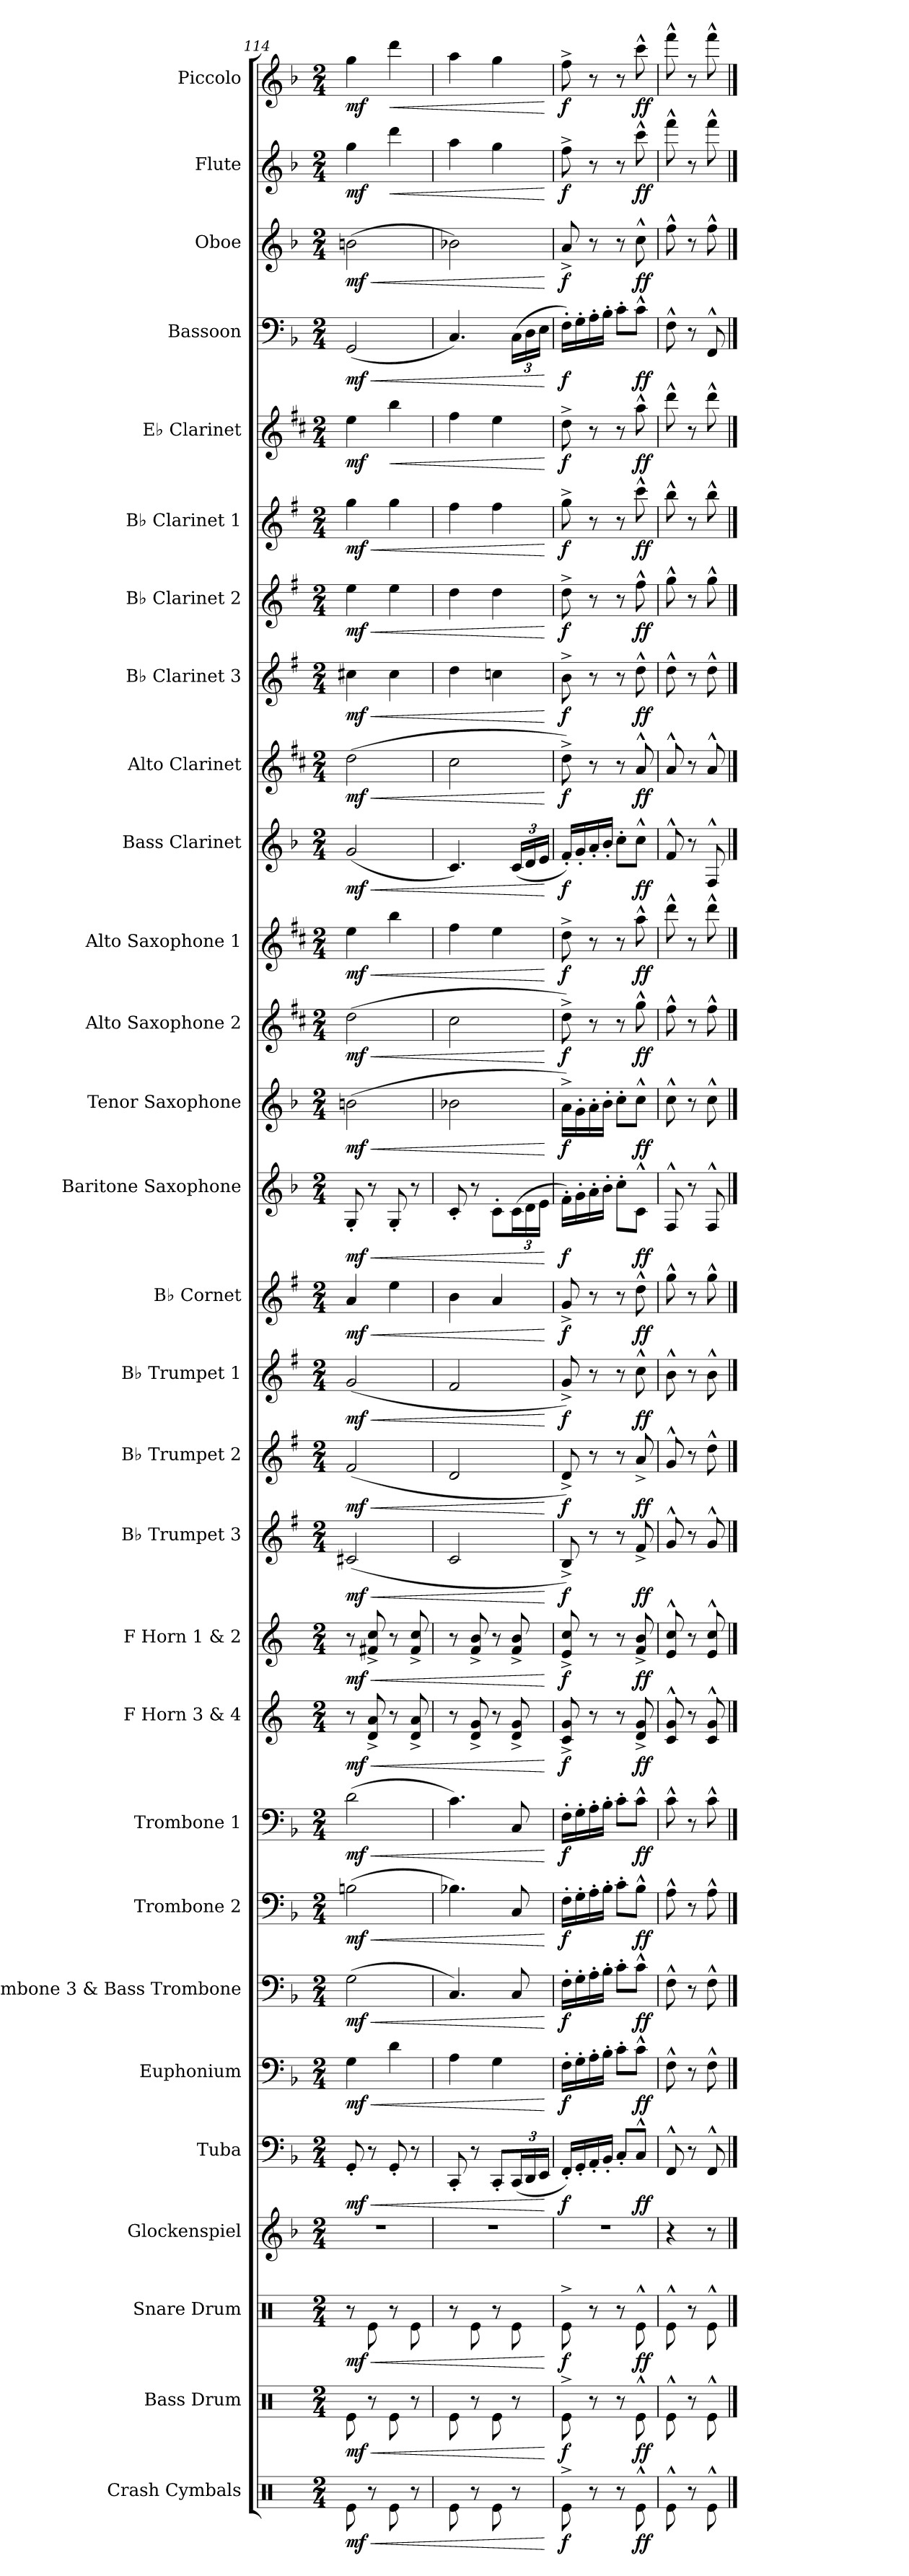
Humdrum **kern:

**kern	**dynam	**kern	**dynam	**kern	**dynam	**kern	**kern	**dynam	**kern	**dynam	**kern	**dynam	**kern	**dynam	**kern	**dynam	**kern	**dynam	**kern	**dynam	**kern	**dynam	**kern	**dynam	**kern	**dynam	**kern	**dynam	**kern	**dynam	**kern	**dynam	**kern	**dynam	**kern	**dynam	**kern	**dynam	**kern	**dynam	**kern	**dynam	**kern	**dynam	**kern	**dynam	**kern	**dynam	**kern	**dynam	**kern	**dynam	**kern	**dynam	**kern	**dynam
*part29	*part29	*part28	*part28	*part27	*part27	*part26	*part25	*part25	*part24	*part24	*part23	*part23	*part22	*part22	*part21	*part21	*part20	*part20	*part19	*part19	*part18	*part18	*part17	*part17	*part16	*part16	*part15	*part15	*part14	*part14	*part13	*part13	*part12	*part12	*part11	*part11	*part10	*part10	*part9	*part9	*part8	*part8	*part7	*part7	*part6	*part6	*part5	*part5	*part4	*part4	*part3	*part3	*part2	*part2	*part1	*part1
*staff29	*staff29	*staff28	*staff28	*staff27	*staff27	*staff26	*staff25	*staff25	*staff24	*staff24	*staff23	*staff23	*staff22	*staff22	*staff21	*staff21	*staff20	*staff20	*staff19	*staff19	*staff18	*staff18	*staff17	*staff17	*staff16	*staff16	*staff15	*staff15	*staff14	*staff14	*staff13	*staff13	*staff12	*staff12	*staff11	*staff11	*staff10	*staff10	*staff9	*staff9	*staff8	*staff8	*staff7	*staff7	*staff6	*staff6	*staff5	*staff5	*staff4	*staff4	*staff3	*staff3	*staff2	*staff2	*staff1	*staff1
*I"Crash Cymbals	*	*I"Bass Drum	*	*I"Snare Drum	*	*I"Glockenspiel	*I"Tuba	*	*I"Euphonium	*	*I"Trombone 3 &amp; Bass Trombone	*	*I"Trombone 2	*	*I"Trombone 1	*	*I"F Horn 3 &amp; 4	*	*I"F Horn 1 &amp; 2	*	*I"B♭ Trumpet 3	*	*I"B♭ Trumpet 2	*	*I"B♭ Trumpet 1	*	*I"B♭ Cornet	*	*I"Baritone Saxophone	*	*I"Tenor Saxophone	*	*I"Alto Saxophone 2	*	*I"Alto Saxophone 1	*	*I"Bass Clarinet	*	*I"Alto Clarinet	*	*I"B♭ Clarinet 3	*	*I"B♭ Clarinet 2	*	*I"B♭ Clarinet 1	*	*I"E♭ Clarinet	*	*I"Bassoon	*	*I"Oboe	*	*I"Flute	*	*I"Piccolo	*
*I'Cym.	*	*I'B. D.	*	*I'S. D.	*	*I'Glk.	*I'Tba.	*	*I'Euph.	*	*I'Tbn. 3 B. Tbn.	*	*I'Tbn. 2	*	*I'Tbn. 1	*	*I'F Hn. 3 4	*	*I'F Hn. 1 2	*	*I'B♭ Tpt. 3	*	*I'B♭ Tpt. 2	*	*I'B♭ Tpt. 1	*	*I'B♭ Cnt.	*	*I'Bar. Sax.	*	*I'T. Sax.	*	*I'A. Sax. 2	*	*I'A. Sax. 1	*	*I'B. Cl.	*	*I'A. Cl.	*	*I'B♭ Cl. 3	*	*I'B♭ Cl. 2	*	*I'B♭ Cl. 1	*	*I'E♭ Cl.	*	*I'Bsn.	*	*I'Ob.	*	*I'Fl.	*	*I'Picc.	*
*clefX	*	*clefX	*	*clefX	*	*clefG2	*clefF4	*	*clefF4	*	*clefF4	*	*clefF4	*	*clefF4	*	*clefG2	*	*clefG2	*	*clefG2	*	*clefG2	*	*clefG2	*	*clefG2	*	*clefG2	*	*clefG2	*	*clefG2	*	*clefG2	*	*clefG2	*	*clefG2	*	*clefG2	*	*clefG2	*	*clefG2	*	*clefG2	*	*clefF4	*	*clefG2	*	*clefG2	*	*clefG2	*
*	*	*	*	*	*	*ITrd-14c-24	*	*	*	*	*	*	*	*	*	*	*ITrd4c7	*	*ITrd4c7	*	*ITrd1c2	*	*ITrd1c2	*	*ITrd1c2	*	*ITrd1c2	*	*ITrd12c21	*	*ITrd8c14	*	*ITrd5c9	*	*ITrd5c9	*	*ITrd8c14	*	*ITrd5c9	*	*ITrd1c2	*	*ITrd1c2	*	*ITrd1c2	*	*ITrd-2c-3	*	*	*	*	*	*	*	*ITrd-7c-12	*
*k[]	*	*k[]	*	*k[]	*	*k[b-]	*k[b-]	*	*k[b-]	*	*k[b-]	*	*k[b-]	*	*k[b-]	*	*k[b-]	*	*k[b-]	*	*k[b-]	*	*k[b-]	*	*k[b-]	*	*k[b-]	*	*k[b-]	*	*k[b-]	*	*k[b-]	*	*k[b-]	*	*k[b-]	*	*k[b-]	*	*k[b-]	*	*k[b-]	*	*k[b-]	*	*k[b-]	*	*k[b-]	*	*k[b-]	*	*k[b-]	*	*k[b-]	*
*M2/4	*	*M2/4	*	*M2/4	*	*M2/4	*M2/4	*	*M2/4	*	*M2/4	*	*M2/4	*	*M2/4	*	*M2/4	*	*M2/4	*	*M2/4	*	*M2/4	*	*M2/4	*	*M2/4	*	*M2/4	*	*M2/4	*	*M2/4	*	*M2/4	*	*M2/4	*	*M2/4	*	*M2/4	*	*M2/4	*	*M2/4	*	*M2/4	*	*M2/4	*	*M2/4	*	*M2/4	*	*M2/4	*
=114	=114	=114	=114	=114	=114	=114	=114	=114	=114	=114	=114	=114	=114	=114	=114	=114	=114	=114	=114	=114	=114	=114	=114	=114	=114	=114	=114	=114	=114	=114	=114	=114	=114	=114	=114	=114	=114	=114	=114	=114	=114	=114	=114	=114	=114	=114	=114	=114	=114	=114	=114	=114	=114	=114	=114	=114
!	!LO:HP:b	!	!LO:HP:b	!	!LO:HP:b	!	!	!LO:HP:b	!	!LO:HP:b	!	!LO:HP:b	!	!LO:HP:b	!	!LO:HP:b	!	!LO:HP:b	!	!LO:HP:b	!	!LO:HP:b	!	!LO:HP:b	!	!LO:HP:b	!	!LO:HP:b	!	!LO:HP:b	!	!LO:HP:b	!	!LO:HP:b	!	!LO:HP:b	!	!LO:HP:b	!	!LO:HP:b	!	!LO:HP:b	!	!LO:HP:b	!	!LO:HP:b	!	!	!	!LO:HP:b	!	!LO:HP:b	!	!	!	!
!	!LO:DY:n=1:b	!	!LO:DY:n=1:b	!	!LO:DY:n=1:b	!	!	!LO:DY:n=1:b	!	!LO:DY:n=1:b	!	!LO:DY:n=1:b	!	!LO:DY:n=1:b	!	!LO:DY:n=1:b	!	!LO:DY:n=1:b	!	!LO:DY:n=1:b	!	!LO:DY:n=1:b	!	!LO:DY:n=1:b	!	!LO:DY:n=1:b	!	!LO:DY:n=1:b	!	!LO:DY:n=1:b	!	!LO:DY:n=1:b	!	!LO:DY:n=1:b	!	!LO:DY:n=1:b	!	!LO:DY:n=1:b	!	!LO:DY:n=1:b	!	!LO:DY:n=1:b	!	!LO:DY:n=1:b	!	!LO:DY:n=1:b	!	!LO:DY:b	!	!LO:DY:n=1:b	!	!LO:DY:n=1:b	!	!LO:DY:b	!	!LO:DY:b
8Re\	< mf	8Re\	< mf	8r	< mf	2r	8GG'/	< mf	4G\	< mf	(>2G\	< mf	(>2Bn\	< mf	(>2d\	< mf	8r	< mf	8r	< mf	(>2Bn/	< mf	(>2e/	< mf	(>2f/	< mf	4g/	< mf	8GG'/	< mf	(>2Bn\	< mf	(>2f\	< mf	4g\	< mf	(<2G/	< mf	(>2f\	< mf	4bn\	< mf	4dd\	< mf	4ff\	< mf	4gg\	mf	(<2GG/	< mf	(>2bn\	< mf	4gg\	mf	4ggg\	mf
8r	.	8r	.	8Re\	.	.	8r	.	.	.	.	.	.	.	.	.	8G/^ 8d/^	.	8Bn/^ 8f/^	.	.	.	.	.	.	.	.	.	8r	.	.	.	.	.	.	.	.	.	.	.	.	.	.	.	.	.	.	.	.	.	.	.	.	.	.	.
!	!	!	!	!	!	!	!	!	!	!	!	!	!	!	!	!	!	!	!	!	!	!	!	!	!	!	!	!	!	!	!	!	!	!	!	!	!	!	!	!	!	!	!	!	!	!	!	!LO:HP:b	!	!	!	!	!	!LO:HP:b	!	!LO:HP:b
8Re\	.	8Re\	.	8r	.	.	8GG'/	.	4d\	.	.	.	.	.	.	.	8r	.	8r	.	.	.	.	.	.	.	4dd\	.	8GG'/	.	.	.	.	.	4dd\	.	.	.	.	.	4b\	.	4dd\	.	4ff\	.	4ddd\	<	.	.	.	.	4ddd\	<	4dddd\	<
8r	.	8r	.	8Re\	.	.	8r	.	.	.	.	.	.	.	.	.	8G/^ 8d/^	.	8B/^ 8f/^	.	.	.	.	.	.	.	.	.	8r	.	.	.	.	.	.	.	.	.	.	.	.	.	.	.	.	.	.	.	.	.	.	.	.	.	.	.
=115	=115	=115	=115	=115	=115	=115	=115	=115	=115	=115	=115	=115	=115	=115	=115	=115	=115	=115	=115	=115	=115	=115	=115	=115	=115	=115	=115	=115	=115	=115	=115	=115	=115	=115	=115	=115	=115	=115	=115	=115	=115	=115	=115	=115	=115	=115	=115	=115	=115	=115	=115	=115	=115	=115	=115	=115
8Re\	.	8Re\	.	8r	.	2r	8CC'/	.	4A\	.	4.C/)	.	4.B-X\)	.	4.c\)	.	8r	.	8r	.	2B-/	.	2c/	.	2e/	.	4a\	.	8C'/	.	2B-X\	.	2e\	.	4a\	.	4.C/)	.	2e\	.	4cc\	.	4cc\	.	4ee\	.	4aa\	.	4.C/)	.	2b-X\)	.	4aa\	.	4aaa\	.
8r	.	8r	.	8Re\	.	.	8r	.	.	.	.	.	.	.	.	.	8G/^ 8c/^	.	8B-/^ 8e/^	.	.	.	.	.	.	.	.	.	8r	.	.	.	.	.	.	.	.	.	.	.	.	.	.	.	.	.	.	.	.	.	.	.	.	.	.	.
8Re\	.	8Re\	.	8r	.	.	8CC'/L	.	4G\	.	.	.	.	.	.	.	8r	.	8r	.	.	.	.	.	.	.	4g/	.	8C'\L	.	.	.	.	.	4g\	.	.	.	.	.	4b-X\	.	4cc\	.	4ee\	.	4gg\	.	.	.	.	.	4gg\	.	4ggg\	.
*	*	*	*	*	*	*	*Xbrackettup	*	*	*	*	*	*	*	*	*	*	*	*	*	*	*	*	*	*	*	*	*	*Xbrackettup	*	*	*	*	*	*	*	*Xbrackettup	*	*	*	*	*	*	*	*	*	*	*	*Xbrackettup	*	*	*	*	*	*	*
8r	.	8r	.	8Re\	.	.	(<24CC/L	.	.	.	8C/	.	8C/	.	8C/	.	8G/^ 8c/^	.	8B-/^ 8e/^	.	.	.	.	.	.	.	.	.	(>24C\L	.	.	.	.	.	.	.	(<24C/LL	.	.	.	.	.	.	.	.	.	.	.	(>24C\LL	.	.	.	.	.	.	.
.	.	.	.	.	.	.	24DD/	.	.	.	.	.	.	.	.	.	.	.	.	.	.	.	.	.	.	.	.	.	24D\	.	.	.	.	.	.	.	24D/	.	.	.	.	.	.	.	.	.	.	.	24D\	.	.	.	.	.	.	.
.	.	.	.	.	.	.	24EE/JJ	.	.	.	.	.	.	.	.	.	.	.	.	.	.	.	.	.	.	.	.	.	24E\JJ	.	.	.	.	.	.	.	24E/JJ	.	.	.	.	.	.	.	.	.	.	.	24E\JJ	.	.	.	.	.	.	.
.	[	.	[	.	[	.	.	[	.	[	.	[	.	[	.	[	.	[	.	[	.	[	.	[	.	[	.	[	.	[	.	[	.	[	.	[	.	[	.	[	.	[	.	[	.	[	.	[	.	[	.	[	.	[	.	[
=116	=116	=116	=116	=116	=116	=116	=116	=116	=116	=116	=116	=116	=116	=116	=116	=116	=116	=116	=116	=116	=116	=116	=116	=116	=116	=116	=116	=116	=116	=116	=116	=116	=116	=116	=116	=116	=116	=116	=116	=116	=116	=116	=116	=116	=116	=116	=116	=116	=116	=116	=116	=116	=116	=116	=116	=116
!	!LO:DY:b	!	!LO:DY:b	!	!LO:DY:b	!	!	!LO:DY:b	!	!LO:DY:b	!	!LO:DY:b	!	!LO:DY:b	!	!LO:DY:b	!	!LO:DY:b	!	!LO:DY:b	!	!LO:DY:b	!	!LO:DY:b	!	!LO:DY:b	!	!LO:DY:b	!	!LO:DY:b	!	!LO:DY:b	!	!LO:DY:b	!	!LO:DY:b	!	!LO:DY:b	!	!LO:DY:b	!	!LO:DY:b	!	!LO:DY:b	!	!LO:DY:b	!	!LO:DY:b	!	!LO:DY:b	!	!LO:DY:b	!	!LO:DY:b	!	!LO:DY:b
8Re^\	f	8Re^\	f	8Re^\	f	2r	16FF'/LL)	f	16F'\LL	f	16F'\LL	f	16F'\LL	f	16F'\LL	f	8F/^ 8c/^	f	8A/^ 8f/^	f	8A^/)	f	8c^/)	f	8f^/)	f	8f^/	f	16F'\LL)	f	16A^\LL)	f	8f^\)	f	8f^\	f	16F'/LL)	f	8f^\)	f	8a^\	f	8cc^\	f	8ff^\	f	8ff^\	f	16F'\LL)	f	8a^/	f	8ff^\	f	8fff^\	f
.	.	.	.	.	.	.	16GG'/	.	16G'\	.	16G'\	.	16G'\	.	16G'\	.	.	.	.	.	.	.	.	.	.	.	.	.	16G'\	.	16G'\	.	.	.	.	.	16G'/	.	.	.	.	.	.	.	.	.	.	.	16G'\	.	.	.	.	.	.	.
8r	.	8r	.	8r	.	.	16AA'/	.	16A'\	.	16A'\	.	16A'\	.	16A'\	.	8r	.	8r	.	8r	.	8r	.	8r	.	8r	.	16A'\	.	16A'\	.	8r	.	8r	.	16A'/	.	8r	.	8r	.	8r	.	8r	.	8r	.	16A'\	.	8r	.	8r	.	8r	.
.	.	.	.	.	.	.	16BB-'/JJ	.	16B-'\JJ	.	16B-'\JJ	.	16B-'\JJ	.	16B-'\JJ	.	.	.	.	.	.	.	.	.	.	.	.	.	16B-'\JJ	.	16B-'\JJ	.	.	.	.	.	16B-'/JJ	.	.	.	.	.	.	.	.	.	.	.	16B-'\JJ	.	.	.	.	.	.	.
8r	.	8r	.	8r	.	.	8C'/L	.	8c'\L	.	8c'\L	.	8c'\L	.	8c'\L	.	8r	.	8r	.	8r	.	8r	.	8r	.	8r	.	8c'\L	.	8c'\L	.	8r	.	8r	.	8c'\L	.	8r	.	8r	.	8r	.	8r	.	8r	.	8c'\L	.	8r	.	8r	.	8r	.
!	!LO:DY:b	!	!LO:DY:b	!	!LO:DY:b	!	!	!LO:DY:b	!	!LO:DY:b	!	!LO:DY:b	!	!LO:DY:b	!	!LO:DY:b	!	!LO:DY:b	!	!LO:DY:b	!	!LO:DY:b	!	!LO:DY:b	!	!LO:DY:b	!	!LO:DY:b	!	!LO:DY:b	!	!LO:DY:b	!	!LO:DY:b	!	!LO:DY:b	!	!LO:DY:b	!	!LO:DY:b	!	!LO:DY:b	!	!LO:DY:b	!	!LO:DY:b	!	!LO:DY:b	!	!LO:DY:b	!	!LO:DY:b	!	!LO:DY:b	!	!LO:DY:b
8Re^^\	ff	8Re^^\	ff	8Re^^\	ff	.	8C^^/J	ff	8c^^\J	ff	8c^^\J	ff	8B-^^\J	ff	8c^^\J	ff	8G/^ 8c/^	ff	8B-/^ 8e/^	ff	8e^/	ff	8g^/	ff	8b-^^\	ff	8cc^^\	ff	8C^^\J	ff	8c^^\J	ff	8b-^^\	ff	8cc^^\	ff	8c^^\J	ff	8c^^/	ff	8cc^^\	ff	8ee^^\	ff	8bb-^^\	ff	8ccc^^\	ff	8c^^\J	ff	8cc^^\	ff	8ccc^^\	ff	8cccc^^\	ff
=117	=117	=117	=117	=117	=117	=117	=117	=117	=117	=117	=117	=117	=117	=117	=117	=117	=117	=117	=117	=117	=117	=117	=117	=117	=117	=117	=117	=117	=117	=117	=117	=117	=117	=117	=117	=117	=117	=117	=117	=117	=117	=117	=117	=117	=117	=117	=117	=117	=117	=117	=117	=117	=117	=117	=117	=117
8Re^^\	.	8Re^^\	.	8Re^^\	.	4r	8FF^^/	.	8F^^\	.	8F^^\	.	8A^^\	.	8c^^\	.	8F/^^ 8c/^^	.	8A/^^ 8f/^^	.	8f^^/	.	8f^^/	.	8a^^\	.	8ff^^\	.	8FF^^/	.	8c^^\	.	8a^^\	.	8ff^^\	.	8F^^/	.	8c^^/	.	8cc^^\	.	8ff^^\	.	8aa^^\	.	8fff^^\	.	8F^^\	.	8ff^^\	.	8fff^^\	.	8ffff^^\	.
8r	.	8r	.	8r	.	.	8r	.	8r	.	8r	.	8r	.	8r	.	8r	.	8r	.	8r	.	8r	.	8r	.	8r	.	8r	.	8r	.	8r	.	8r	.	8r	.	8r	.	8r	.	8r	.	8r	.	8r	.	8r	.	8r	.	8r	.	8r	.
8Re^^\	.	8Re^^\	.	8Re^^\	.	8r	8FF^^/	.	8F^^\	.	8F^^\	.	8A^^\	.	8c^^\	.	8F/^^ 8c/^^	.	8A/^^ 8f/^^	.	8f^^/	.	8cc^^\	.	8a^^\	.	8ff^^\	.	8FF^^/	.	8c^^\	.	8a^^\	.	8ff^^\	.	8FF^^/	.	8c^^/	.	8cc^^\	.	8ff^^\	.	8aa^^\	.	8fff^^\	.	8FF^^/	.	8ff^^\	.	8fff^^\	.	8ffff^^\	.
==	==	==	==	==	==	==	==	==	==	==	==	==	==	==	==	==	==	==	==	==	==	==	==	==	==	==	==	==	==	==	==	==	==	==	==	==	==	==	==	==	==	==	==	==	==	==	==	==	==	==	==	==	==	==	==	==
*-	*-	*-	*-	*-	*-	*-	*-	*-	*-	*-	*-	*-	*-	*-	*-	*-	*-	*-	*-	*-	*-	*-	*-	*-	*-	*-	*-	*-	*-	*-	*-	*-	*-	*-	*-	*-	*-	*-	*-	*-	*-	*-	*-	*-	*-	*-	*-	*-	*-	*-	*-	*-	*-	*-	*-	*-
